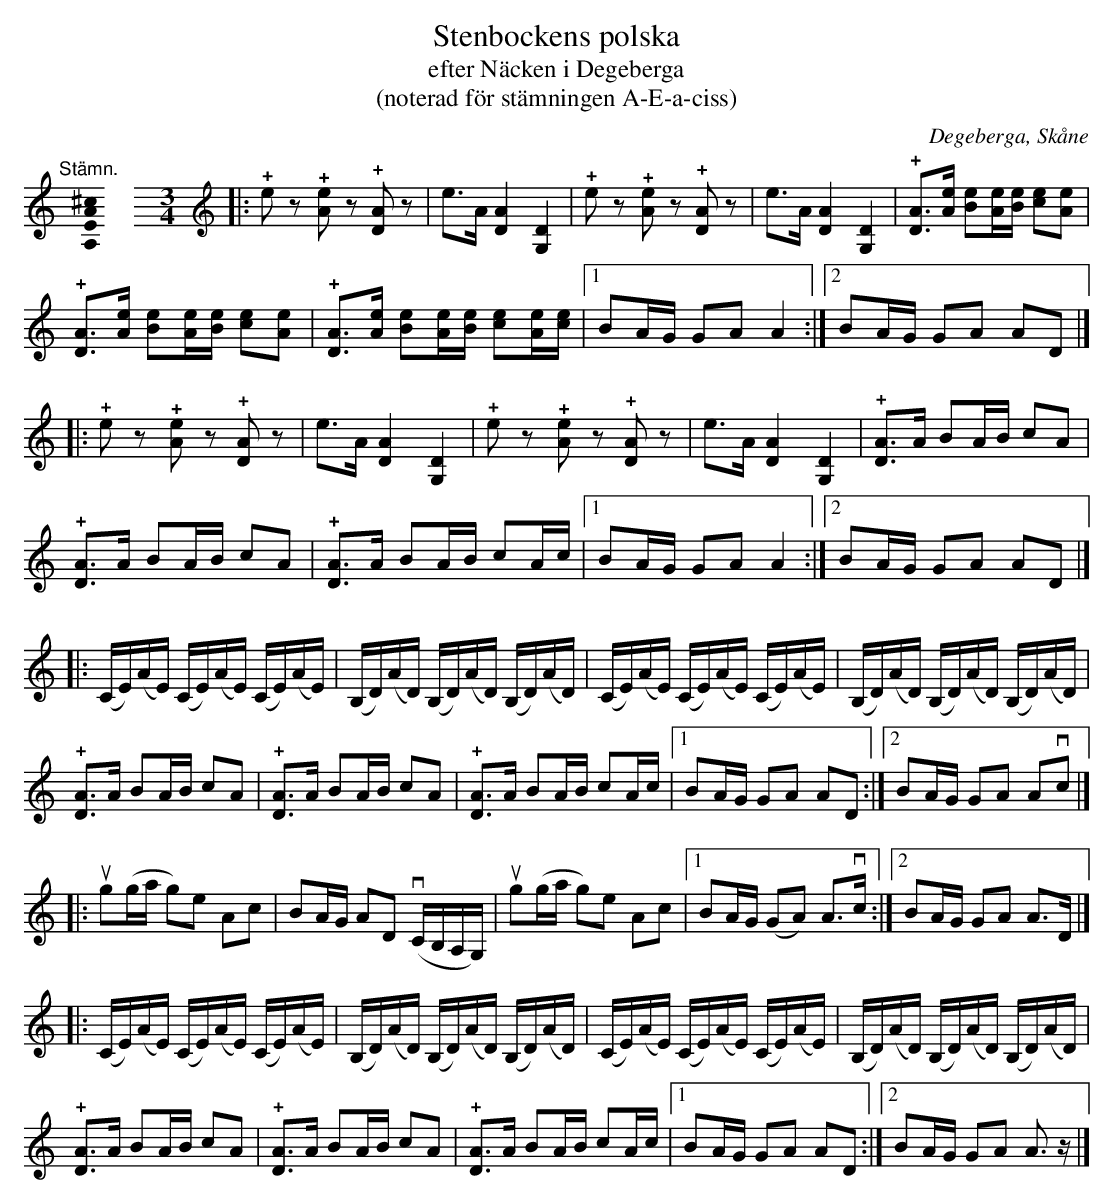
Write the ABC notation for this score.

X:1
T:Stenbockens polska
T:efter Näcken i Degeberga
T:(noterad för stämningen A-E-a-ciss)
O:Degeberga, Skåne
U:o=+open+
M:none
K:A
[K:C]
"@-20,30 Stämn."[A,EA^c]0 \
[M:3/4]\
[L:1/4]\
[K:C clef=treble]\
[L:1/8]|: !+!ez !+![Ae]z !+![DA]z | e>A [DA]2 [G,D]2 | !+!ez !+![Ae]z !+![DA]z | e>A [DA]2 [G,D]2 | !+![DA]>[Ae] [Be][Ae]/[Be]/ [ce][Ae] |
 !+![DA]>[Ae] [Be][Ae]/[Be]/ [ce][Ae] | !+![DA]>[Ae] [Be][Ae]/[Be]/ [ce][Ae]/[ce]/ |1 BA/G/ GA A2 :|2 BA/G/ GA AD |]
[L:1/8]|: !+!ez !+![Ae]z !+![DA]z | e>A [DA]2 [G,D]2 | !+!ez !+![Ae]z !+![DA]z | e>A [DA]2 [G,D]2 | !+![DA]>A BA/B/ cA |
 !+![DA]>A BA/B/ cA | !+![DA]>A BA/B/ cA/c/ |1 BA/G/ GA A2 :|2 BA/G/ GA AD |]
[L:1/16]|: (CE)(AE) (CE)(AE) (CE)(AE) | (B,D)(AD) (B,D)(AD) (B,D)(AD) | (CE)(AE) (CE)(AE) (CE)(AE) | (B,D)(AD) (B,D)(AD) (B,D)(AD) |
[L:1/8] !+![DA]>A BA/B/ cA | !+![DA]>A BA/B/ cA | !+![DA]>A BA/B/ cA/c/ |1 BA/G/ GA AD :|2 BA/G/ GA Avc |]
[L:1/8] |: ug(g/a/ g)e Ac | BA/G/ AD v(C/B,/A,/G,/) | ug(g/a/ g)e Ac |1 BA/G/ (GA) A>vc :|2 BA/G/ GA A>D |]
[L:1/16]|: (CE)(AE) (CE)(AE) (CE)(AE) | (B,D)(AD) (B,D)(AD) (B,D)(AD) | (CE)(AE) (CE)(AE) (CE)(AE) | (B,D)(AD) (B,D)(AD) (B,D)(AD) |
[L:1/8] !+![DA]>A BA/B/ cA | !+![DA]>A BA/B/ cA | !+![DA]>A BA/B/ cA/c/ |1 BA/G/ GA AD :|2 BA/G/ GA A>z |]
